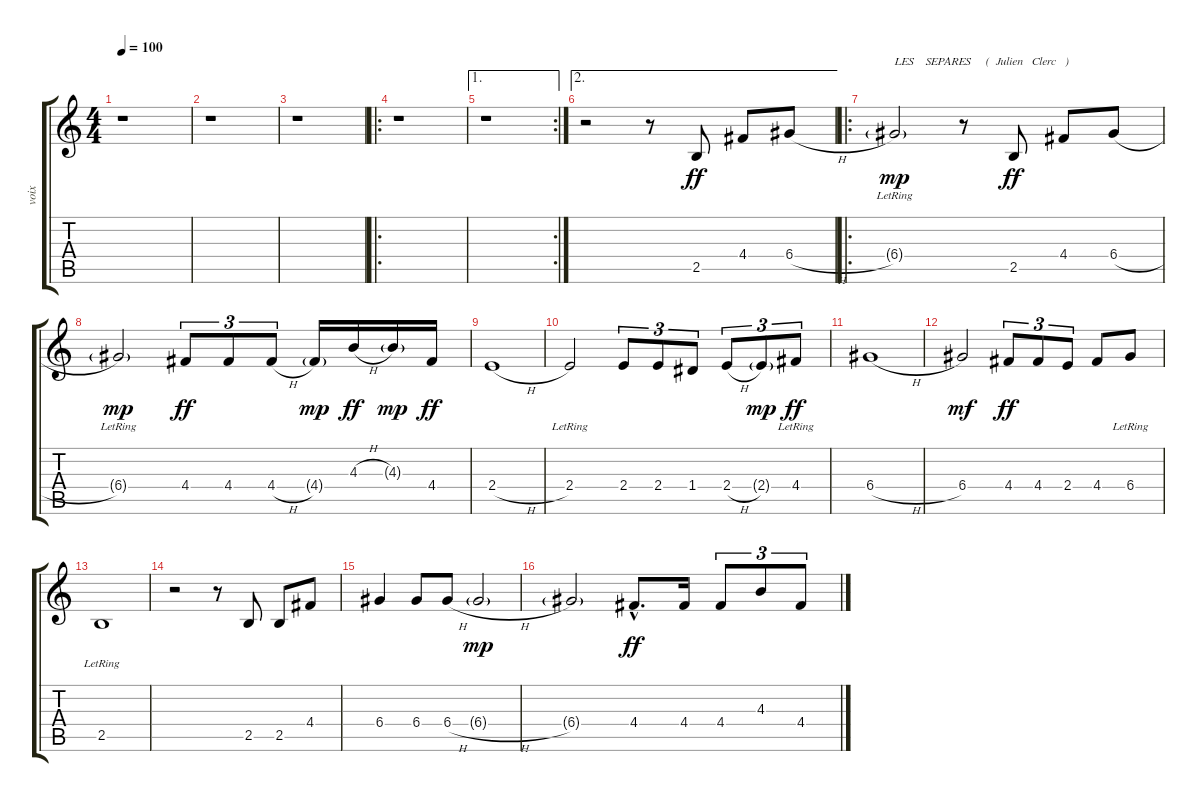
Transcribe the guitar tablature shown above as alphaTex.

\track ("voix" "voix") {instrument celesta}
\staff {score tabs}
\tuning (E5 B4 G4 D4 A3 E3) {hide}
\ts (4 4)
\tempo 100
\clef g2
\ks c
r.1{dy ff instrument celesta} |
r.1 |
r.1 |
\ro
r.1 |
\ae 1
\rc 2
r.1 |
\ae 2
r.2 r.8 2.5.8 4.4.8 6.4{h}.8 |
\ro
6.4{g lr}.2{txt "LES    SEPARES     (  Julien   Clerc   )" dy mp} r.8 2.5.8{dy ff} 4.4.8 6.4{h}.8 |
6.4{g lr}.2{dy mp} 4.4.8{tu (3 2) dy ff} 4.4.8{tu (3 2)} 4.4{h}.8{tu (3 2)} 4.4{g}.16{dy mp} 4.3{h}.16{dy ff} 4.3{g}.16{dy mp} 4.4.16{dy ff} |
2.4{h}.1 |
2.4{lr}.2 2.4.8{tu (3 2)} 2.4.8{tu (3 2)} 1.4.8{tu (3 2)} 2.4{h}.8{tu (3 2)} 2.4{g}.8{tu (3 2) dy mp} 4.4{lr}.8{tu (3 2) dy ff} |
6.4{h}.1 |
6.4.2{dy mf} 4.4.8{tu (3 2) dy ff} 4.4.8{tu (3 2)} 2.4.8{tu (3 2)} 4.4.8 6.4{lr}.8 |
2.5{lr}.1 |
r.2 r.8 2.5.8 2.5.8 4.4.8 |
6.4.4 6.4.8 6.4{h}.8 6.4{h g}.2{dy mp} |
6.4{g}.2 4.4{hac}.8{d dy ff} 4.4.16 4.4.8{tu (3 2)} 4.3.8{tu (3 2)} 4.4.8{tu (3 2)}
